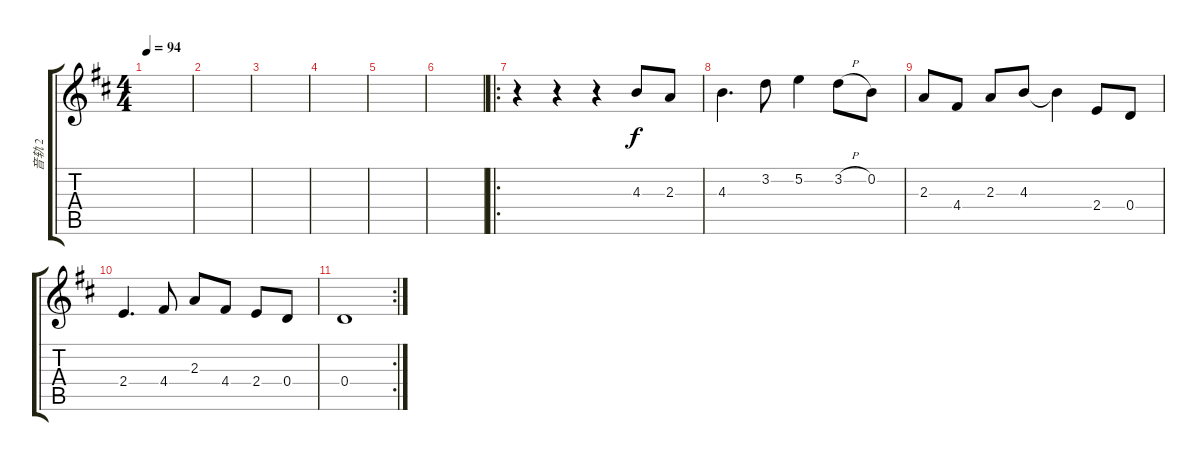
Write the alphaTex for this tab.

\track ("音轨 2" "音轨 2") {instrument acousticguitarsteel}
\staff {score tabs}
\tuning (E4 B3 G3 D3 A2 E2) {hide}
\ts (4 4)
\tempo 94
\clef g2
\ks d
|
|
|
|
|
|
\ro
r.4 r.4 r.4 4.3.8 2.3.8 |
4.3.4{d} 3.2.8 5.2.4 3.2{h}.8 0.2.8 |
2.3.8 4.4.8 2.3.8 4.3.8 4.3{t}.4 2.4.8 0.4.8 |
2.4.4{d} 4.4.8 2.3.8 4.4.8 2.4.8 0.4.8 |
\rc 2
0.4.1
